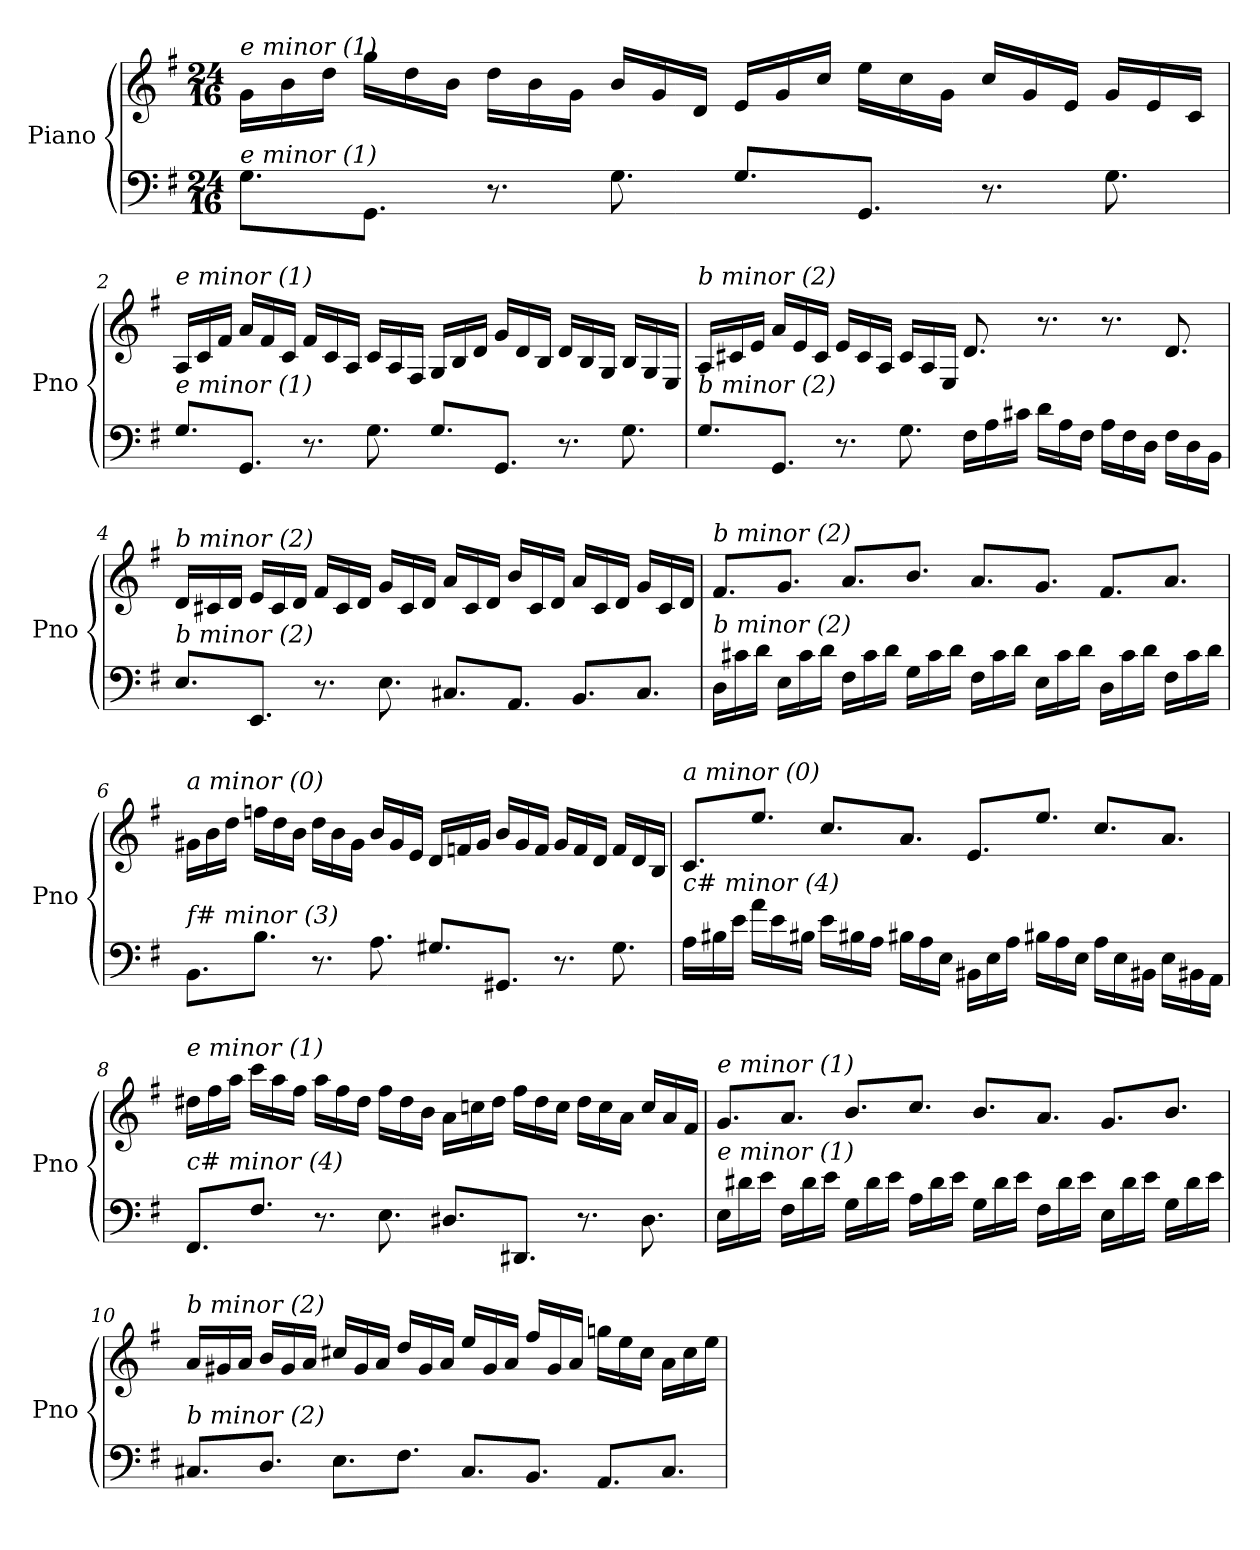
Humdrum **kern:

**kern	**kern
*part1	*part1
*staff2	*staff1
*I"Piano	*
*I'Pno	*
*clefF4	*clefG2
*k[f#]	*k[f#]
*G:	*G:
*M24/16	*M24/16
=1	=1
!	!LO:TX:i:t=e minor (1)
!LO:TX:i:t=e minor (1)	!
8.G\L	16g\LL
.	16b\
.	16dd\JJ
8.GG\J	16gg\LL
.	16dd\
.	16b\JJ
8.r	16dd\LL
.	16b\
.	16g\JJ
8.G\	16b/LL
.	16g/
.	16d/JJ
8.G/L	16e/LL
.	16g/
.	16cc/JJ
8.GG/J	16ee\LL
.	16cc\
.	16g\JJ
8.r	16cc/LL
.	16g/
.	16e/JJ
8.G\	16g/LL
.	16e/
.	16c/JJ
!!LO:LB:g=z
=2	=2
!	!LO:TX:i:t=e minor (1)
!LO:TX:i:t=e minor (1)	!
8.G/L	16A/LL
.	16c/
.	16f#/JJ
8.GG/J	16a/LL
.	16f#/
.	16c/JJ
8.r	16f#/LL
.	16c/
.	16A/JJ
8.G\	16c/LL
.	16A/
.	16F#/JJ
8.G/L	16G/LL
.	16B/
.	16d/JJ
8.GG/J	16g/LL
.	16d/
.	16B/JJ
8.r	16d/LL
.	16B/
.	16G/JJ
8.G\	16B/LL
.	16G/
.	16E/JJ
!!LO:LB:g=z
=3	=3
!	!LO:TX:i:t=b minor (2)
!LO:TX:i:t=b minor (2)	!
8.G/L	16A/LL
.	16c#X/
.	16e/JJ
8.GG/J	16a/LL
.	16e/
.	16c#/JJ
8.r	16e/LL
.	16c#/
.	16A/JJ
8.G\	16c#/LL
.	16A/
.	16E/JJ
16F#\LL	8.d/
16A\	.
16c#X\JJ	.
16d\LL	8.r
16A\	.
16F#\JJ	.
16A\LL	8.r
16F#\	.
16D\JJ	.
16F#\LL	8.d/
16D\	.
16BB\JJ	.
!!LO:LB:g=z
=4	=4
!	!LO:TX:i:t=b minor (2)
!LO:TX:i:t=b minor (2)	!
8.E/L	16d/LL
.	16c#X/
.	16d/JJ
8.EE/J	16e/LL
.	16c#/
.	16d/JJ
8.r	16f#/LL
.	16c#/
.	16d/JJ
8.E\	16g/LL
.	16c#/
.	16d/JJ
8.C#X/L	16a/LL
.	16c#/
.	16d/JJ
8.AA/J	16b/LL
.	16c#/
.	16d/JJ
8.BB/L	16a/LL
.	16c#/
.	16d/JJ
8.C#/J	16g/LL
.	16c#/
.	16d/JJ
!!LO:LB:g=z
=5	=5
!	!LO:TX:i:t=b minor (2)
!LO:TX:i:t=b minor (2)	!
16D\LL	8.f#/L
16c#X\	.
16d\JJ	.
16E\LL	8.g/J
16c#\	.
16d\JJ	.
16F#\LL	8.a/L
16c#\	.
16d\JJ	.
16G\LL	8.b/J
16c#\	.
16d\JJ	.
16F#\LL	8.a/L
16c#\	.
16d\JJ	.
16E\LL	8.g/J
16c#\	.
16d\JJ	.
16D\LL	8.f#/L
16c#\	.
16d\JJ	.
16F#\LL	8.a/J
16c#\	.
16d\JJ	.
!!LO:PB:g=z
=6	=6
!	!LO:TX:i:t=a minor (0)
!LO:TX:i:t=f# minor (3)	!
8.BB\L	16g#X\LL
.	16b\
.	16dd\JJ
8.B\J	16ffn\LL
.	16dd\
.	16b\JJ
8.r	16dd\LL
.	16b\
.	16g#\JJ
8.A\	16b/LL
.	16g#/
.	16e/JJ
8.G#X/L	16d/LL
.	16fn/
.	16g#/JJ
8.GG#X/J	16b/LL
.	16g#/
.	16f/JJ
8.r	16g#/LL
.	16f/
.	16d/JJ
8.G#\	16f/LL
.	16d/
.	16B/JJ
!!LO:LB:g=z
=7	=7
!	!LO:TX:i:t=a minor (0)
!LO:TX:i:t=c# minor (4)	!
16A\LL	8.c/L
16B#Xi\	.
16e\JJ	.
16a\LL	8.ee/J
16e\	.
16B#Xi\JJ	.
16e\LL	8.cc/L
16B#Xi\	.
16A\JJ	.
16B#Xi\LL	8.a/J
16A\	.
16E\JJ	.
16BB#Xi\LL	8.e/L
16E\	.
16A\JJ	.
16B#Xi\LL	8.ee/J
16A\	.
16E\JJ	.
16A\LL	8.cc/L
16E\	.
16BB#Xi\JJ	.
16E\LL	8.a/J
16BB#Xi\	.
16AA\JJ	.
!!LO:LB:g=z
=8	=8
!	!LO:TX:i:t=e minor (1)
!LO:TX:i:t=c# minor (4)	!
8.FF#/L	16dd#X\LL
.	16ff#\
.	16aa\JJ
8.F#/J	16ccc\LL
.	16aa\
.	16ff#\JJ
8.r	16aa\LL
.	16ff#\
.	16dd#\JJ
8.E\	16ff#\LL
.	16dd#\
.	16b\JJ
8.D#X/L	16a\LL
.	16ccn\
.	16dd#\JJ
8.DD#X/J	16ff#\LL
.	16dd#\
.	16cc\JJ
8.r	16dd#\LL
.	16cc\
.	16a\JJ
8.D#\	16cc/LL
.	16a/
.	16f#/JJ
!!LO:LB:g=z
=9	=9
!	!LO:TX:i:t=e minor (1)
!LO:TX:i:t=e minor (1)	!
16E\LL	8.g/L
16d#X\	.
16e\JJ	.
16F#\LL	8.a/J
16d#\	.
16e\JJ	.
16G\LL	8.b/L
16d#\	.
16e\JJ	.
16A\LL	8.cc/J
16d#\	.
16e\JJ	.
16G\LL	8.b/L
16d#\	.
16e\JJ	.
16F#\LL	8.a/J
16d#\	.
16e\JJ	.
16E\LL	8.g/L
16d#\	.
16e\JJ	.
16G\LL	8.b/J
16d#\	.
16e\JJ	.
!!LO:LB:g=z
=10	=10
!	!LO:TX:i:t=b minor (2)
!LO:TX:i:t=b minor (2)	!
8.C#X/L	16a/LL
.	16g#X/
.	16a/JJ
8.D/J	16b/LL
.	16g#/
.	16a/JJ
8.E\L	16cc#X/LL
.	16g#/
.	16a/JJ
8.F#\J	16dd/LL
.	16g#/
.	16a/JJ
8.C#/L	16ee/LL
.	16g#/
.	16a/JJ
8.BB/J	16ff#/LL
.	16g#/
.	16a/JJ
8.AA/L	16ggn\LL
.	16ee\
.	16cc#\JJ
8.C#/J	16a\LL
.	16cc#\
.	16ee\JJ
=	=
*-	*-
